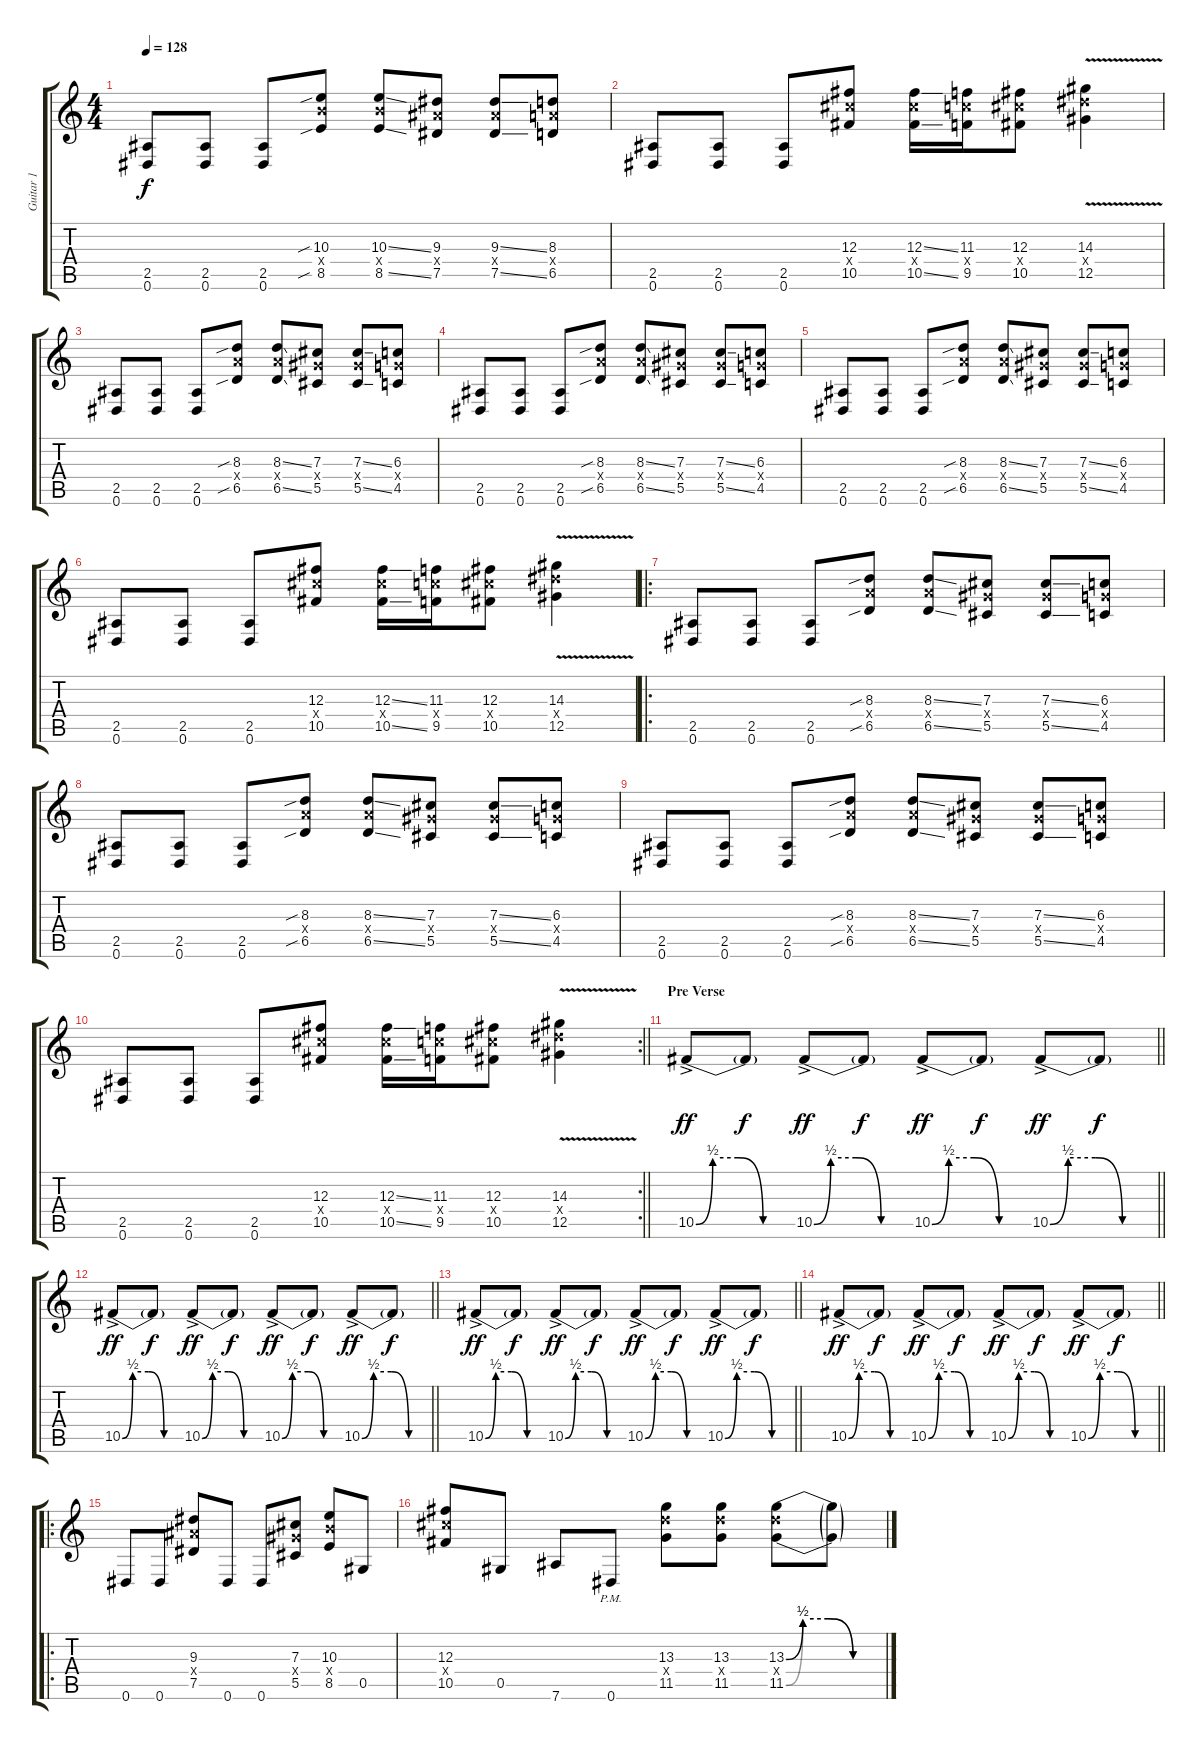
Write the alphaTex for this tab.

\track ("Guitar 1" "Guitar 1") {instrument distortionguitar}
\staff {score tabs}
\tuning (Eb4 Bb3 Gb3 Db3 Ab2 Eb2) {hide}
\ts (4 4)
\tempo 128
\clef g2
\ks c
(2.5 0.6).8{dy f} (2.5 0.6).8 (2.5 0.6).8 (10.3{sib} 10.4{x} 8.5{sib}).8 (10.3{ss} 10.4{x} 8.5{ss}).8 (9.3 9.4{x} 7.5).8 (9.3{ss} 9.4{x} 7.5{ss}).8 (8.3 8.4{x} 6.5).8 |
(2.5 0.6).8 (2.5 0.6).8 (2.5 0.6).8 (12.3 12.4{x} 10.5).8 (12.3{ss} 12.4{x} 10.5{ss}).16 (11.3 11.4{x} 9.5).16 (12.3 12.4{x} 10.5).8 (14.3{v} 14.4{v x} 12.5{v}).4 |
(2.5 0.6).8 (2.5 0.6).8 (2.5 0.6).8 (8.3{sib} 8.4{x} 6.5{sib}).8 (8.3{ss} 8.4{x} 6.5{ss}).8 (7.3 7.4{x} 5.5).8 (7.3{ss} 7.4{x} 5.5{ss}).8 (6.3 6.4{x} 4.5).8 |
(2.5 0.6).8 (2.5 0.6).8 (2.5 0.6).8 (8.3{sib} 8.4{x} 6.5{sib}).8 (8.3{ss} 8.4{x} 6.5{ss}).8 (7.3 7.4{x} 5.5).8 (7.3{ss} 7.4{x} 5.5{ss}).8 (6.3 6.4{x} 4.5).8 |
(2.5 0.6).8 (2.5 0.6).8 (2.5 0.6).8 (8.3{sib} 8.4{x} 6.5{sib}).8 (8.3{ss} 8.4{x} 6.5{ss}).8 (7.3 7.4{x} 5.5).8 (7.3{ss} 7.4{x} 5.5{ss}).8 (6.3 6.4{x} 4.5).8 |
(2.5 0.6).8 (2.5 0.6).8 (2.5 0.6).8 (12.3 12.4{x} 10.5).8 (12.3{ss} 12.4{x} 10.5{ss}).16 (11.3 11.4{x} 9.5).16 (12.3 12.4{x} 10.5).8 (14.3{v} 14.4{v x} 12.5{v}).4 |
\ro
(2.5 0.6).8 (2.5 0.6).8 (2.5 0.6).8 (8.3{sib} 8.4{x} 6.5{sib}).8 (8.3{ss} 8.4{x} 6.5{ss}).8 (7.3 7.4{x} 5.5).8 (7.3{ss} 7.4{x} 5.5{ss}).8 (6.3 6.4{x} 4.5).8 |
(2.5 0.6).8 (2.5 0.6).8 (2.5 0.6).8 (8.3{sib} 8.4{x} 6.5{sib}).8 (8.3{ss} 8.4{x} 6.5{ss}).8 (7.3 7.4{x} 5.5).8 (7.3{ss} 7.4{x} 5.5{ss}).8 (6.3 6.4{x} 4.5).8 |
(2.5 0.6).8 (2.5 0.6).8 (2.5 0.6).8 (8.3{sib} 8.4{x} 6.5{sib}).8 (8.3{ss} 8.4{x} 6.5{ss}).8 (7.3 7.4{x} 5.5).8 (7.3{ss} 7.4{x} 5.5{ss}).8 (6.3 6.4{x} 4.5).8 |
\rc 2
\barLineRight lightlight
(2.5 0.6).8 (2.5 0.6).8 (2.5 0.6).8 (12.3 12.4{x} 10.5).8 (12.3{ss} 12.4{x} 10.5{ss}).16 (11.3 11.4{x} 9.5).16 (12.3 12.4{x} 10.5).8 (14.3{v} 14.4{v x} 12.5{v}).4 |
\section ("" "Pre Verse")
\barLineRight lightlight
10.5{be (custom 0 0 10 2 25 2 40 0 60 0) ac}.8{dy ff} 10.5{t}.8{dy f} 10.5{be (custom 0 0 10 2 25 2 40 0 60 0) ac}.8{dy ff} 10.5{t}.8{dy f} 10.5{be (custom 0 0 10 2 25 2 40 0 60 0) ac}.8{dy ff} 10.5{t}.8{dy f} 10.5{be (custom 0 0 10 2 25 2 40 0 60 0) ac}.8{dy ff} 10.5{t}.8{dy f} |
\barLineRight lightlight
10.5{be (custom 0 0 10 2 25 2 40 0 60 0) ac}.8{dy ff} 10.5{t}.8{dy f} 10.5{be (custom 0 0 10 2 25 2 40 0 60 0) ac}.8{dy ff} 10.5{t}.8{dy f} 10.5{be (custom 0 0 10 2 25 2 40 0 60 0) ac}.8{dy ff} 10.5{t}.8{dy f} 10.5{be (custom 0 0 10 2 25 2 40 0 60 0) ac}.8{dy ff} 10.5{t}.8{dy f} |
\barLineRight lightlight
10.5{be (custom 0 0 10 2 25 2 40 0 60 0) ac}.8{dy ff} 10.5{t}.8{dy f} 10.5{be (custom 0 0 10 2 25 2 40 0 60 0) ac}.8{dy ff} 10.5{t}.8{dy f} 10.5{be (custom 0 0 10 2 25 2 40 0 60 0) ac}.8{dy ff} 10.5{t}.8{dy f} 10.5{be (custom 0 0 10 2 25 2 40 0 60 0) ac}.8{dy ff} 10.5{t}.8{dy f} |
\barLineRight lightlight
10.5{be (custom 0 0 10 2 25 2 40 0 60 0) ac}.8{dy ff} 10.5{t}.8{dy f} 10.5{be (custom 0 0 10 2 25 2 40 0 60 0) ac}.8{dy ff} 10.5{t}.8{dy f} 10.5{be (custom 0 0 10 2 25 2 40 0 60 0) ac}.8{dy ff} 10.5{t}.8{dy f} 10.5{be (custom 0 0 10 2 25 2 40 0 60 0) ac}.8{dy ff} 10.5{t}.8{dy f} |
\ro
0.6.8 0.6.8 (9.3 9.4{x} 7.5).8 0.6.8 0.6.8 (7.3 7.4{x} 5.5).8 (10.3 10.4{x} 8.5).8 0.5.8 |
(12.3 12.4{x} 10.5).8 0.5.8 7.6.8 0.6{pm}.8 (13.3 13.4{x} 11.5).8 (13.3 13.4{x} 11.5).8 (13.3{be (custom 0 0 10 2 25 2 40 0 60 0)} 13.4{x} 11.5{be (custom 0 0 10 2 25 2 40 0 60 0)}).8 (13.3{t} 11.5{t}).8
